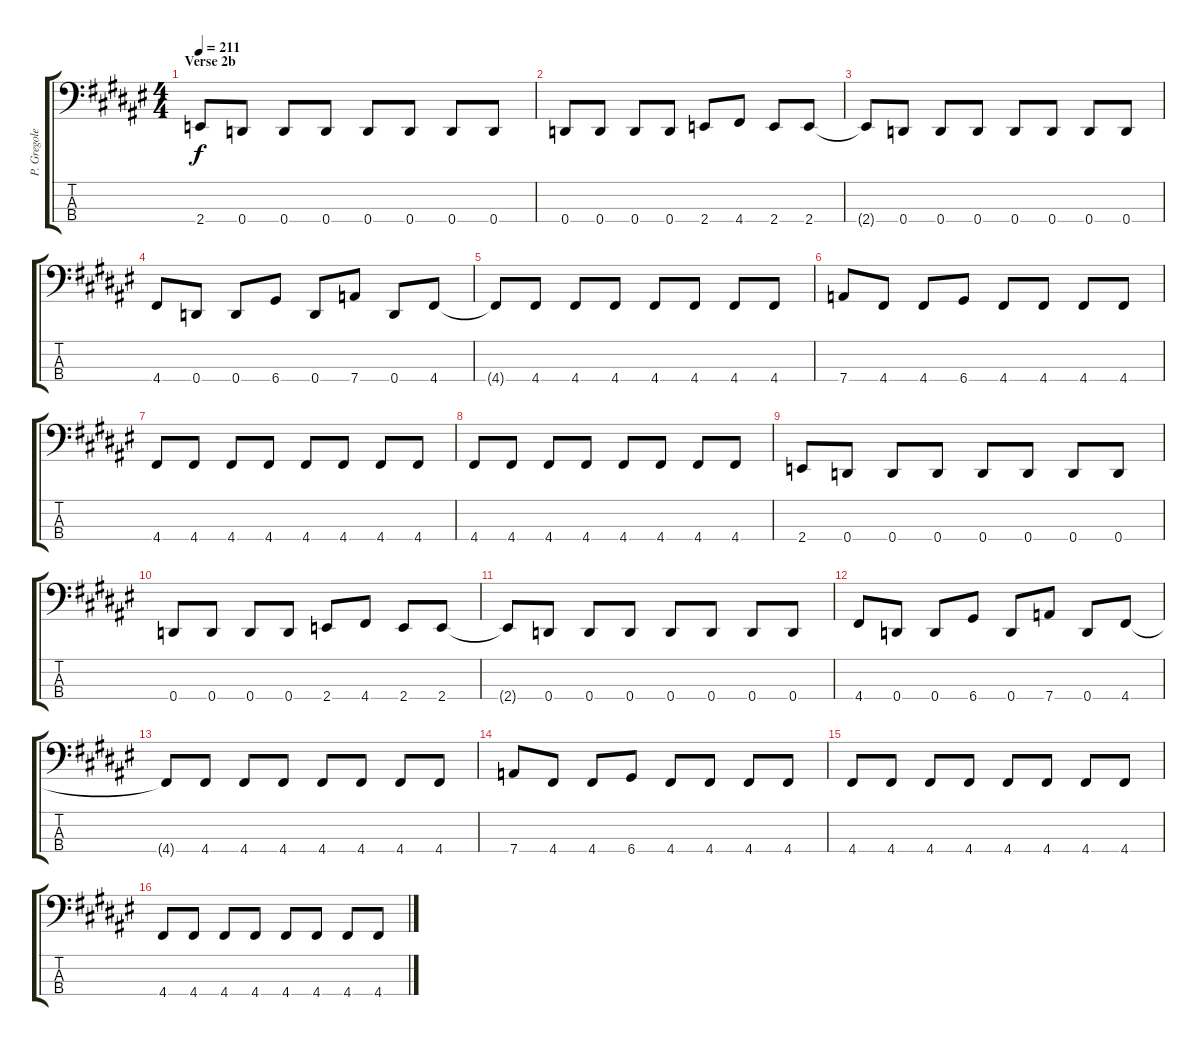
\track ("P. Gregoletto" "P. Gregole") {instrument electricbassfinger}
\staff {score tabs}
\tuning (G2 D2 A1 D1) {hide}
\ts (4 4)
\section ("" "Verse 2b")
\tempo 211
\clef f4
\ks d#minor
2.4.8{dy f} 0.4.8 0.4.8 0.4.8 0.4.8 0.4.8 0.4.8 0.4.8 |
0.4.8 0.4.8 0.4.8 0.4.8 2.4.8 4.4.8 2.4.8 2.4.8 |
2.4{t}.8 0.4.8 0.4.8 0.4.8 0.4.8 0.4.8 0.4.8 0.4.8 |
4.4.8 0.4.8 0.4.8 6.4.8 0.4.8 7.4.8 0.4.8 4.4.8 |
4.4{t}.8 4.4.8 4.4.8 4.4.8 4.4.8 4.4.8 4.4.8 4.4.8 |
7.4.8 4.4.8 4.4.8 6.4.8 4.4.8 4.4.8 4.4.8 4.4.8 |
4.4.8 4.4.8 4.4.8 4.4.8 4.4.8 4.4.8 4.4.8 4.4.8 |
4.4.8 4.4.8 4.4.8 4.4.8 4.4.8 4.4.8 4.4.8 4.4.8 |
2.4.8 0.4.8 0.4.8 0.4.8 0.4.8 0.4.8 0.4.8 0.4.8 |
0.4.8 0.4.8 0.4.8 0.4.8 2.4.8 4.4.8 2.4.8 2.4.8 |
2.4{t}.8 0.4.8 0.4.8 0.4.8 0.4.8 0.4.8 0.4.8 0.4.8 |
4.4.8 0.4.8 0.4.8 6.4.8 0.4.8 7.4.8 0.4.8 4.4.8 |
4.4{t}.8 4.4.8 4.4.8 4.4.8 4.4.8 4.4.8 4.4.8 4.4.8 |
7.4.8 4.4.8 4.4.8 6.4.8 4.4.8 4.4.8 4.4.8 4.4.8 |
4.4.8 4.4.8 4.4.8 4.4.8 4.4.8 4.4.8 4.4.8 4.4.8 |
4.4.8 4.4.8 4.4.8 4.4.8 4.4.8 4.4.8 4.4.8 4.4.8
